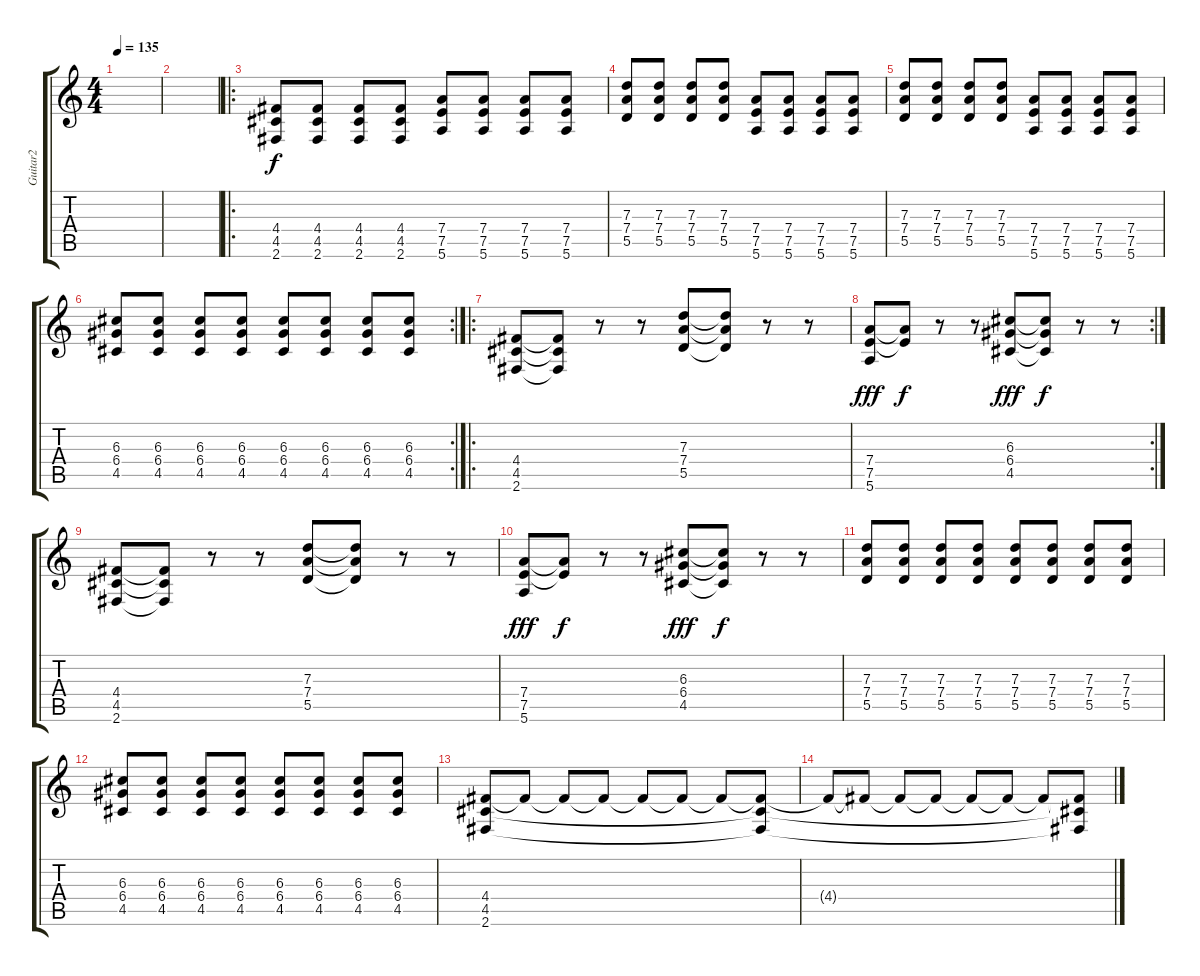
\track ("Guitar2" "Guitar2") {instrument distortionguitar}
\staff {score tabs}
\tuning (E4 B3 G3 D3 A2 E2) {hide}
\ts (4 4)
\tempo 135
\clef g2
\ks c
|
|
\ro
(4.4 4.5 2.6).8 (4.4 4.5 2.6).8 (4.4 4.5 2.6).8 (4.4 4.5 2.6).8 (7.4 7.5 5.6).8 (7.4 7.5 5.6).8 (7.4 7.5 5.6).8 (7.4 7.5 5.6).8 |
(7.3 7.4 5.5).8 (7.3 7.4 5.5).8 (7.3 7.4 5.5).8 (7.3 7.4 5.5).8 (7.4 7.5 5.6).8 (7.4 7.5 5.6).8 (7.4 7.5 5.6).8 (7.4 7.5 5.6).8 |
(7.3 7.4 5.5).8 (7.3 7.4 5.5).8 (7.3 7.4 5.5).8 (7.3 7.4 5.5).8 (7.4 7.5 5.6).8 (7.4 7.5 5.6).8 (7.4 7.5 5.6).8 (7.4 7.5 5.6).8 |
\rc 2
(6.3 6.4 4.5).8 (6.3 6.4 4.5).8 (6.3 6.4 4.5).8 (6.3 6.4 4.5).8 (6.3 6.4 4.5).8 (6.3 6.4 4.5).8 (6.3 6.4 4.5).8 (6.3 6.4 4.5).8 |
\ro
(4.4 4.5 2.6).8 (4.4{t} 4.5{t} 2.6{t}).8 r.8 r.8 (7.3 7.4 5.5).8 (7.3{t} 7.4{t} 5.5{t}).8 r.8 r.8 |
\rc 2
(7.4 7.5 5.6).8{dy fff} (7.4{t} 7.5{t}).8{dy f} r.8 r.8 (6.3 6.4 4.5).8{dy fff} (6.3{t} 6.4{t} 4.5{t}).8{dy f} r.8 r.8 |
(4.4 4.5 2.6).8 (4.4{t} 4.5{t} 2.6{t}).8 r.8 r.8 (7.3 7.4 5.5).8 (7.3{t} 7.4{t} 5.5{t}).8 r.8 r.8 |
(7.4 7.5 5.6).8{dy fff} (7.4{t} 7.5{t}).8{dy f} r.8 r.8 (6.3 6.4 4.5).8{dy fff} (6.3{t} 6.4{t} 4.5{t}).8{dy f} r.8 r.8 |
(7.3 7.4 5.5).8 (7.3 7.4 5.5).8 (7.3 7.4 5.5).8 (7.3 7.4 5.5).8 (7.3 7.4 5.5).8 (7.3 7.4 5.5).8 (7.3 7.4 5.5).8 (7.3 7.4 5.5).8 |
(6.3 6.4 4.5).8 (6.3 6.4 4.5).8 (6.3 6.4 4.5).8 (6.3 6.4 4.5).8 (6.3 6.4 4.5).8 (6.3 6.4 4.5).8 (6.3 6.4 4.5).8 (6.3 6.4 4.5).8 |
(4.4 4.5 2.6).8 4.4{t}.8 4.4{t}.8 4.4{t}.8 4.4{t}.8{volume 0} 4.4{t}.8 4.4{t}.8 (4.4{t} 4.5{t} 2.6{t}).8 |
4.4{t}.8 4.4{t}.8 4.4{t}.8 4.4{t}.8 4.4{t}.8 4.4{t}.8 4.4{t}.8 (4.4{t} 4.5{t} 2.6{t}).8
